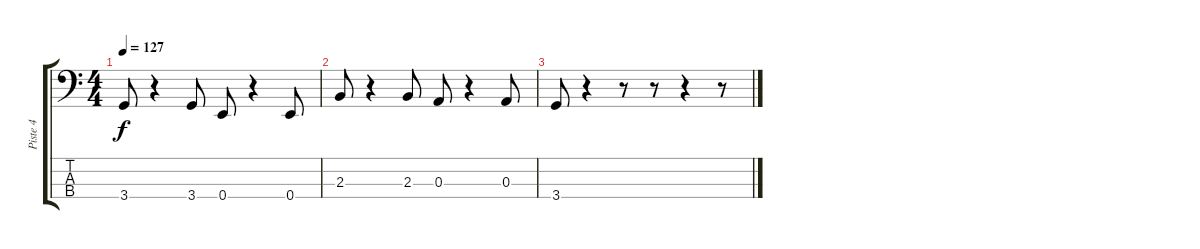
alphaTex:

\track ("Piste 4" "Piste 4") {instrument electricbassfinger}
\staff {score tabs}
\tuning (G2 D2 A1 E1) {hide}
\ts (4 4)
\tempo 127
\clef f4
\ks c
3.4.8{dy f} r.4 3.4.8 0.4.8 r.4 0.4.8 |
2.3.8 r.4 2.3.8 0.3.8 r.4 0.3.8 |
3.4.8 r.4 r.8 r.8 r.4 r.8
